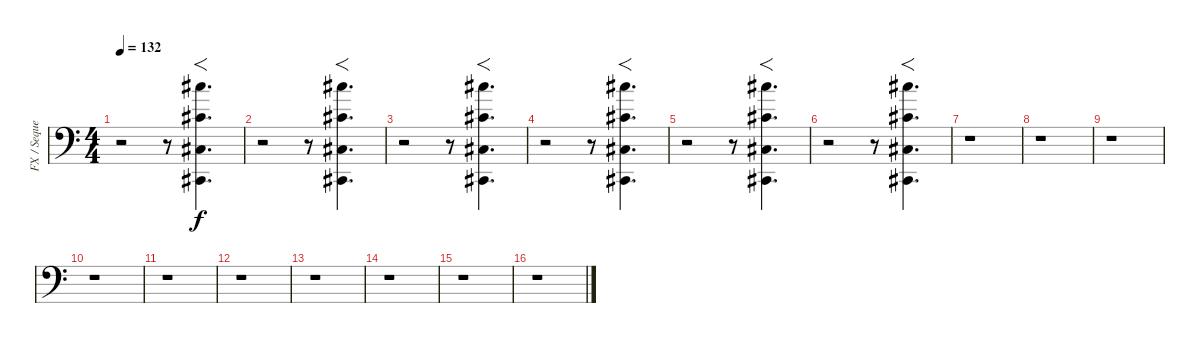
\track ("FX / Sequencer I" "FX / Seque") {instrument reversecymbal}
\staff {score}
\tuning (Eb3 Bb2 Gb2 Db2 Ab1 Eb1) {hide}
\ts (4 4)
\tempo 132
\clef f4
\ks c
r.2{dy f} r.8 (27.2 24.4 17.5 10.6).4{f d} |
r.2 r.8 (27.2 24.4 17.5 10.6).4{f d} |
r.2 r.8 (27.2 24.4 17.5 10.6).4{f d} |
r.2 r.8 (27.2 24.4 17.5 10.6).4{f d} |
r.2 r.8 (27.2 24.4 17.5 10.6).4{f d} |
r.2 r.8 (27.2 24.4 17.5 10.6).4{f d} |
r.1 |
r.1 |
r.1 |
r.1 |
r.1 |
r.1 |
r.1 |
r.1 |
r.1 |
r.1
